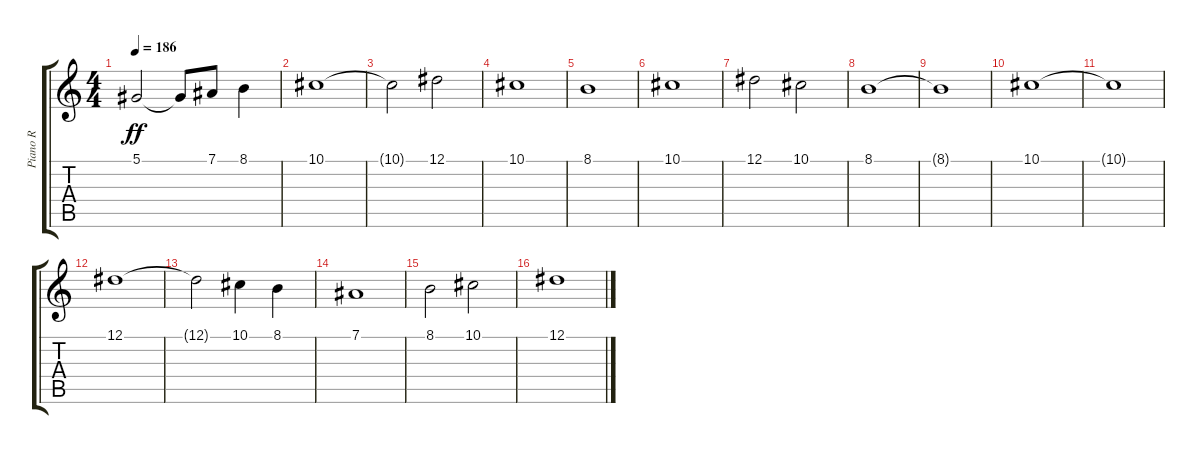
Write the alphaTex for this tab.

\track ("Piano R" "Piano R") {instrument brightacousticpiano}
\staff {score tabs}
\tuning (Eb4 Bb3 Gb3 Db3 Ab2 Eb2) {hide}
\ts (4 4)
\tempo 186
\clef g2
\ks c
5.1{t}.2{dy ff} 5.1{t}.8 7.1.8 8.1.4 |
10.1.1 |
10.1{t}.2 12.1.2 |
10.1.1 |
8.1.1 |
10.1.1 |
12.1.2 10.1.2 |
8.1.1 |
8.1{t}.1 |
10.1.1 |
10.1{t}.1 |
12.1.1 |
12.1{t}.2 10.1.4 8.1.4 |
7.1.1 |
8.1.2 10.1.2 |
12.1.1
